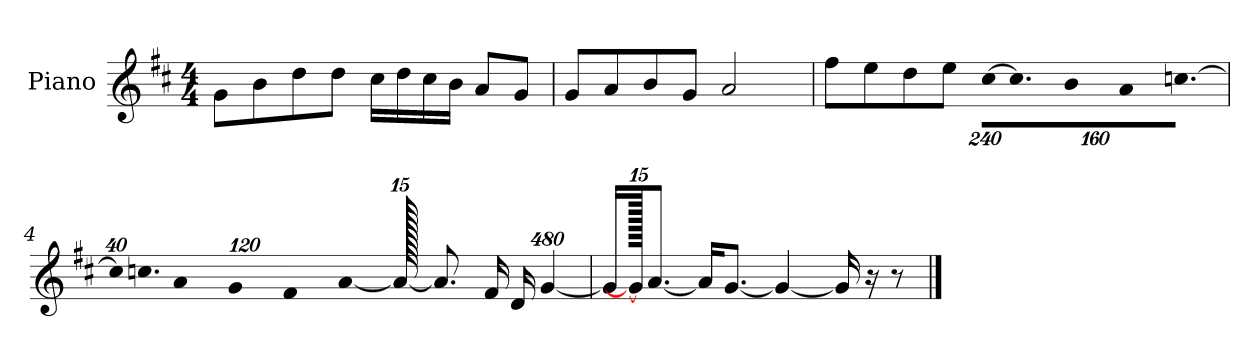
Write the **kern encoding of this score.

**kern
*part1
*staff1
*I"Piano
*I'P-no
*clefG2
*k[f#c#]
*M4/4
*MM90
=1
8g\L
8b\
8dd\
8dd\J
16cc#\LL
16dd\
16cc#\
16b\JJ
8a/L
8g/J
=2
8g/L
8a/
8b/
8g/J
2a/
=3
8ff#\L
8ee\
8dd\
8ee\J
*Xbrackettup
!LO:N:vis=16
[1920%137cc#\KL
!LO:N:vis=8.
640%137cc#\]
!LO:N:vis=16
1920%137b\L
!LO:N:vis=32
640%23a\K
!LO:N:vis=16.
[960%103ccn\JJ
=4
!LO:N:vis=32
640%23cc/KLL]
!LO:N:vis=16.
960%103ccn/J
!LO:N:vis=8
960%137a/
!LO:N:vis=16
1920%137g/L
!LO:N:vis=32
640%23f#/K
[384%41a/J
1920a/_
8.a/L]
16f#/Jk
16d/KL
[1920%359g/
!!LO:LB:g=z
=5
16g/KL]
1920g/_
[8.a/J
16a/KL]
[8.g/J
4g/_
16g/]
16r
8r
==
*-
